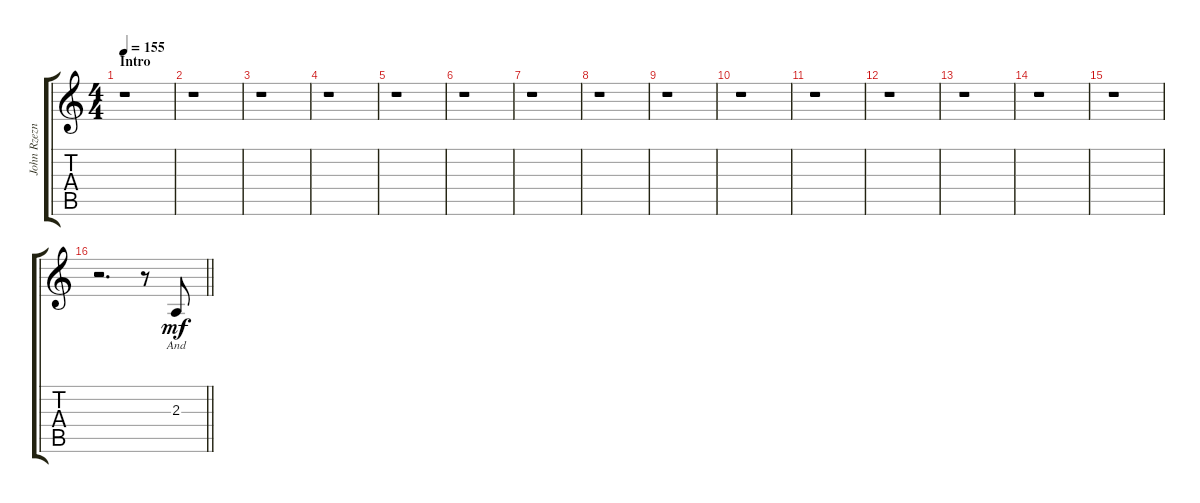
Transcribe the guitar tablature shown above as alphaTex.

\track ("John Rzeznik - Voice" "John Rzezn") {instrument tenorsax}
\staff {score tabs}
\tuning (E4 B3 G3 D3 A2 E2) {hide}
\ts (4 4)
\section ("" "Intro")
\tempo 155
\clef g2
\ks c
r.1{dy mf instrument tenorsax} |
r.1 |
r.1 |
r.1 |
r.1 |
r.1 |
r.1 |
r.1 |
r.1 |
r.1 |
r.1 |
r.1 |
r.1 |
r.1 |
r.1 |
\barLineRight lightlight
r.2{d} r.8 2.3.8{lyrics (0 "And") lyrics (1 "") lyrics (2 "") lyrics (3 "") lyrics (4 "")}
